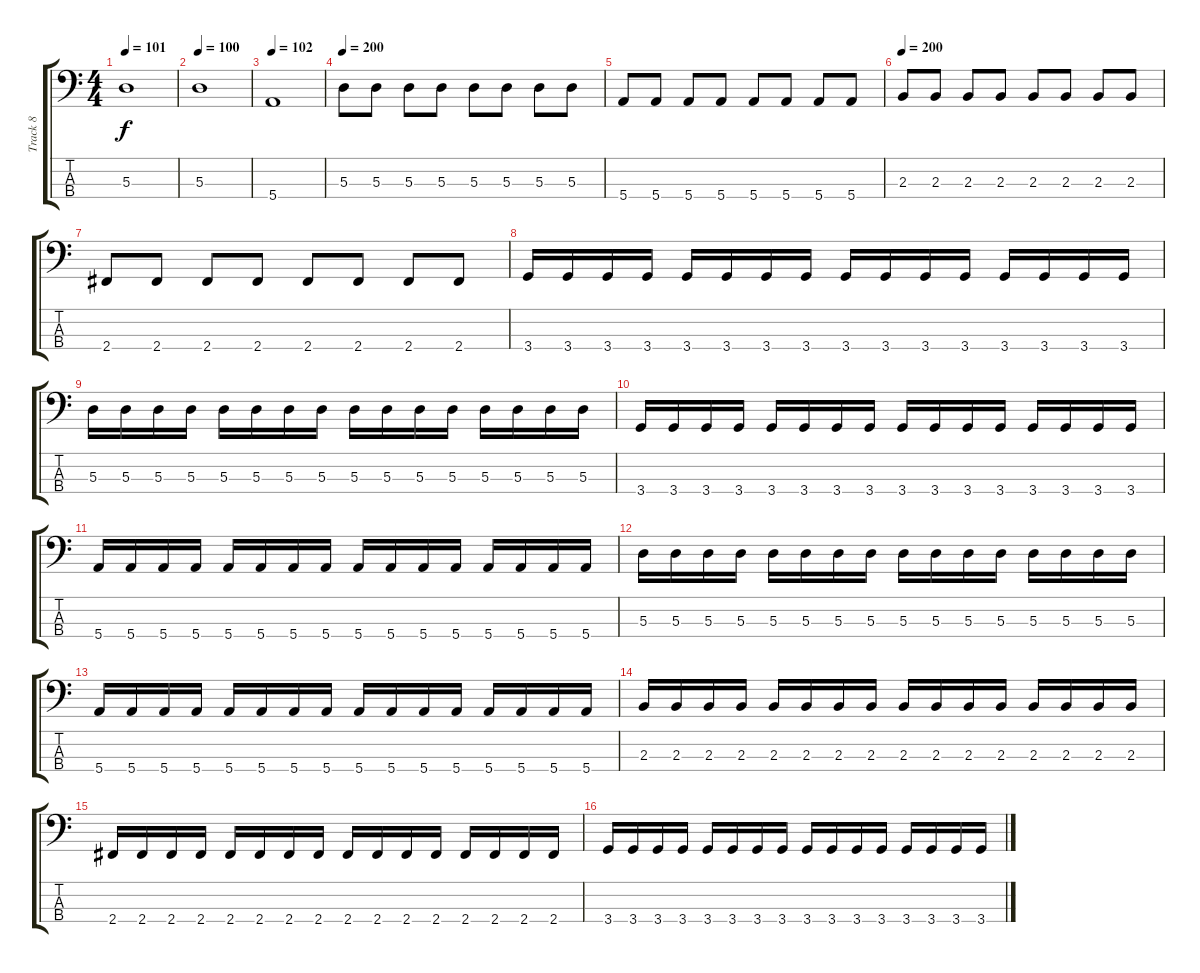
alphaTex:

\track ("Track 8" "Track 8") {instrument electricbassfinger}
\staff {score tabs}
\tuning (G2 D2 A1 E1) {hide}
\ts (4 4)
\tempo 101
\clef f4
\ks c
5.3.1{dy f} |
\tempo 100
5.3.1 |
\tempo 102
5.4.1 |
\tempo 200
5.3.8 5.3.8 5.3.8 5.3.8 5.3.8 5.3.8 5.3.8 5.3.8 |
5.4.8 5.4.8 5.4.8 5.4.8 5.4.8 5.4.8 5.4.8 5.4.8 |
\tempo 200
2.3.8 2.3.8 2.3.8 2.3.8 2.3.8 2.3.8 2.3.8 2.3.8 |
2.4.8 2.4.8 2.4.8 2.4.8 2.4.8 2.4.8 2.4.8 2.4.8 |
3.4.16 3.4.16 3.4.16 3.4.16 3.4.16 3.4.16 3.4.16 3.4.16 3.4.16 3.4.16 3.4.16 3.4.16 3.4.16 3.4.16 3.4.16 3.4.16 |
5.3.16 5.3.16 5.3.16 5.3.16 5.3.16 5.3.16 5.3.16 5.3.16 5.3.16 5.3.16 5.3.16 5.3.16 5.3.16 5.3.16 5.3.16 5.3.16 |
3.4.16 3.4.16 3.4.16 3.4.16 3.4.16 3.4.16 3.4.16 3.4.16 3.4.16 3.4.16 3.4.16 3.4.16 3.4.16 3.4.16 3.4.16 3.4.16 |
5.4.16 5.4.16 5.4.16 5.4.16 5.4.16 5.4.16 5.4.16 5.4.16 5.4.16 5.4.16 5.4.16 5.4.16 5.4.16 5.4.16 5.4.16 5.4.16 |
5.3.16 5.3.16 5.3.16 5.3.16 5.3.16 5.3.16 5.3.16 5.3.16 5.3.16 5.3.16 5.3.16 5.3.16 5.3.16 5.3.16 5.3.16 5.3.16 |
5.4.16 5.4.16 5.4.16 5.4.16 5.4.16 5.4.16 5.4.16 5.4.16 5.4.16 5.4.16 5.4.16 5.4.16 5.4.16 5.4.16 5.4.16 5.4.16 |
2.3.16 2.3.16 2.3.16 2.3.16 2.3.16 2.3.16 2.3.16 2.3.16 2.3.16 2.3.16 2.3.16 2.3.16 2.3.16 2.3.16 2.3.16 2.3.16 |
2.4.16 2.4.16 2.4.16 2.4.16 2.4.16 2.4.16 2.4.16 2.4.16 2.4.16 2.4.16 2.4.16 2.4.16 2.4.16 2.4.16 2.4.16 2.4.16 |
3.4.16 3.4.16 3.4.16 3.4.16 3.4.16 3.4.16 3.4.16 3.4.16 3.4.16 3.4.16 3.4.16 3.4.16 3.4.16 3.4.16 3.4.16 3.4.16
